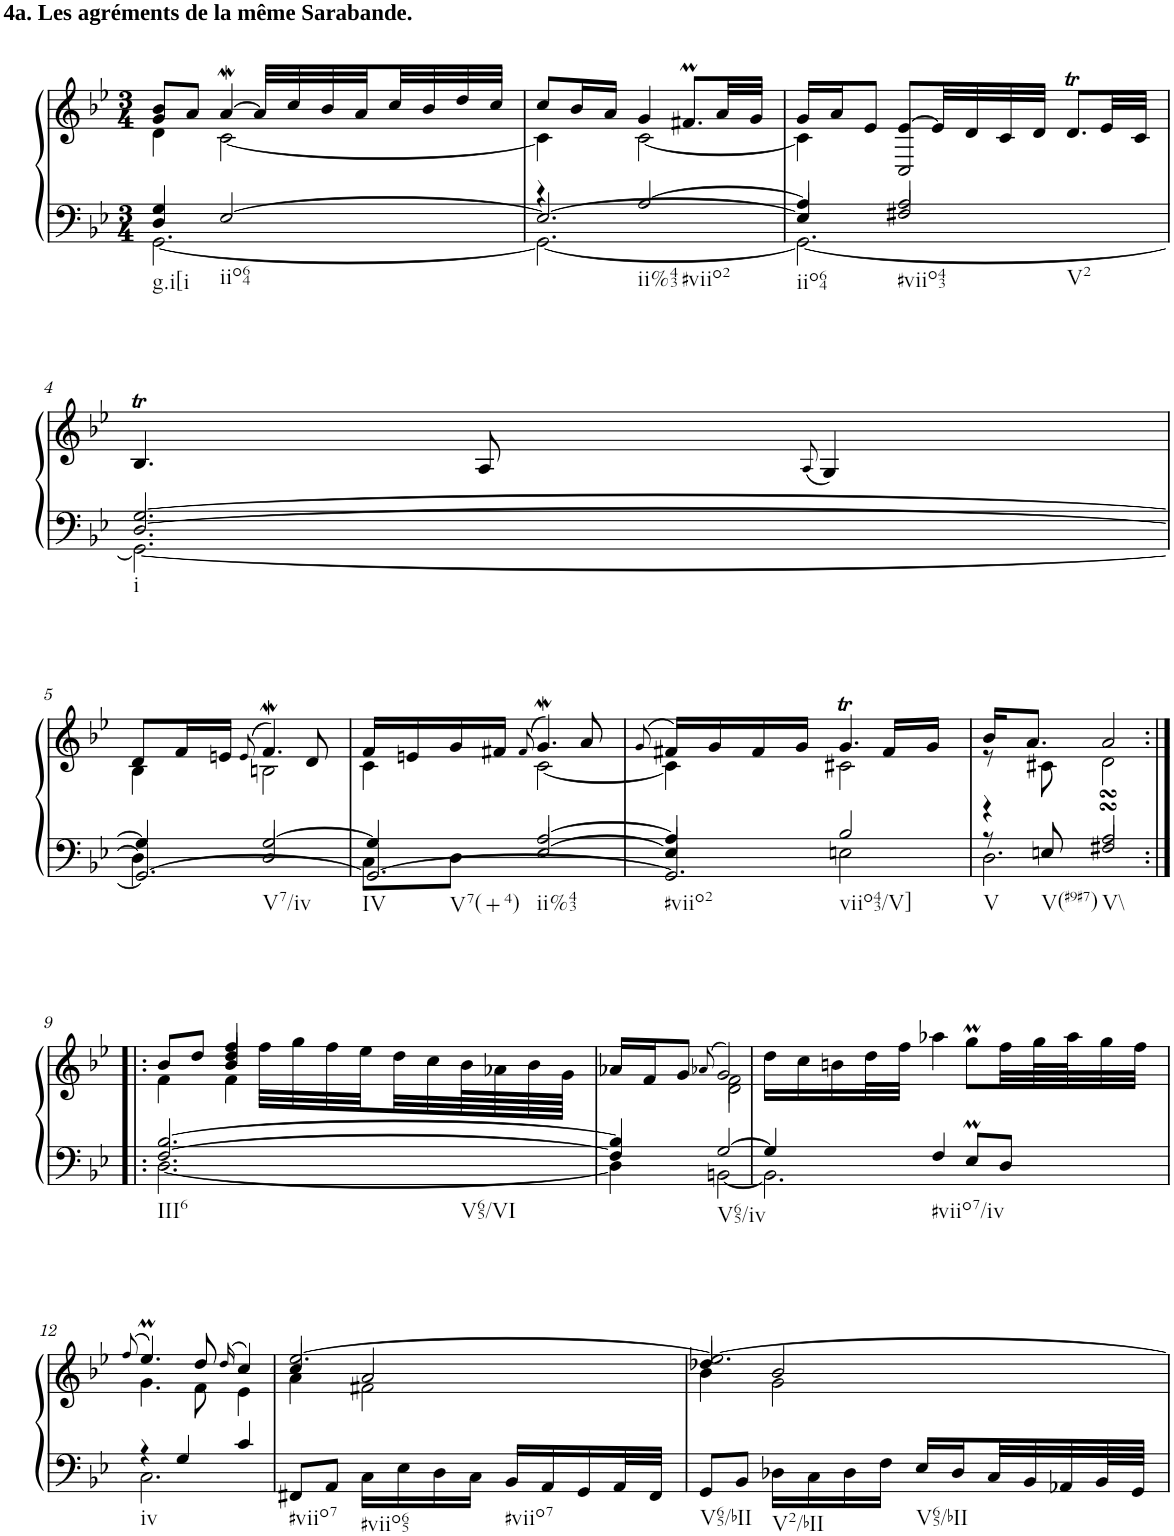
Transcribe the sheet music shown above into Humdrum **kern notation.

**kern	**kern
*part1	*part1
*staff2	*staff1
*I"unbenannt1	*
*clefF4	*clefG2
*k[b-e-]	*k[b-e-]
*M3/4	*M3/4
=1	=1
*^	*^
*	*^	*	*^
!	!	!	!LO:TX:a:B:t=4a. Les agréments de la même Sarabande.	!	!
!LO:TX:b:t=g.i[i	!	!	!	!	!
4G/	4D/	[2.GG\	8b-/L	4d\	4g/
.	.	.	8a/J	.	.
!LO:TX:b:t=iio64	!	!	!	!	!
4ryy	[2E-/	.	[4aW/	[2c\	2ryy
4ryy	.	.	32a/LLL]	.	.
.	.	.	32cc/	.	.
.	.	.	32b-/	.	.
.	.	.	32a/	.	.
.	.	.	32cc/	.	.
.	.	.	32b-/	.	.
.	.	.	32dd/	.	.
.	.	.	32cc/JJJ	.	.
*	*	*	*	*v	*v
=2	=2	=2	=2	=2
4r	2.E-/_	2.GG\_	8cc/L	4c\]
.	.	.	16b-/L	.
.	.	.	16a/JJ	.
!LO:TX:b:t=ii%43	!	!	!	!
!LO:TX:b:t=#viio2	!	!	!	!
[2A/	.	.	4g/	[2c\
.	.	.	8.f#Xm/L	.
.	.	.	32a/LL	.
.	.	.	32g/JJJ	.
=3	=3	=3	=3	=3
!LO:TX:b:t=iio64	!	!	!	!
4A/]	4E-/]	2.GG\_	16g/LL	4c\]
.	.	.	16a/J	.
.	.	.	8e-/J	.
!LO:TX:b:t=#viio43	!	!	!	!
!LO:TX:b:t=V2	!	!	!	!
2A/	2F#X/	.	[8e-/L	2C/
.	.	.	32e-/LL]	.
.	.	.	32d/	.
.	.	.	32c/	.
.	.	.	32d/JJJ	.
.	.	.	8.dt/L	.
.	.	.	32e-/LL	.
.	.	.	32c/JJJ	.
*	*	*	*v	*v
!!LO:LB:g=z
=4	=4	=4	=4
!LO:TX:b:t=i	!	!	!
[2.G/	[2.D/	2.GG\_	4.B-T/
.	.	.	8A/
.	.	.	(8qA/
.	.	.	4G/)
!!LO:LB:g=z
=5	=5	=5	=5
*	*	*	*^
4G/]	4D\]	2.GG/_	8d/L	4B-\
.	.	.	16f/L	.
.	.	.	16en/JJ	.
.	.	.	(8qe/	.
!LO:TX:b:t=V7/iv	!	!	!	!
[2G/	2D/	.	4.fW/)	2Bn\
.	.	.	8d/	.
=6	=6	=6	=6	=6
!LO:TX:b:t=IV	!	!	!	!
!LO:TX:b:t=V7(+4)	!	!	!	!
4G/]	8C\L	2.GG/_	16f/LL	4c\
.	.	.	16en/	.
.	8D\J	.	16g/	.
.	.	.	16f#X/JJ	.
.	.	.	(8qf#/	.
!LO:TX:b:t=ii%43	!	!	!	!
[2A/	[2E-/	.	4.gW/)	[2c\
.	.	.	8a/	.
=7	=7	=7	=7	=7
.	.	.	(8qg/	.
!LO:TX:b:t=#viio2	!	!	!	!
4A/]	4E-/]	2.GG/]	16f#X/LL)	4c\]
.	.	.	16g/	.
.	.	.	16f#/	.
.	.	.	16g/JJ	.
!LO:TX:b:t=viio43/V]	!	!	!	!
2B-/	2En\	.	4.gT/	2c#X\
.	.	.	16f#/LL	.
.	.	.	16g/JJ	.
=8	=8	=8	=8	=8
!LO:TX:b:t=V	!	!	!	!
!LO:TX:b:t=V(#9#7)	!	!	!	!
4r	8r	2.D\	16b-/KL	8r
.	.	.	8.a/J	.
.	8En/	.	.	8c#X\
!LO:TX:b:t=V\\	!	!	!	!
2A/	2F#XsSsS/	.	2a/	2dsSsS\
!!LO:LB:g=z
=9:|!|:	=9:|!|:	=9:|!|:	=9:|!|:	=9:|!|:
*	*	*	*^	*^
!LO:TX:b:t=III6	!	!	!	!	!	!
!LO:TX:b:t=V65/VI	!	!	!	!	!	!
[2.B-/	[2.F/	[2.D\	8b-/L	4f\	4ryy	4ryy
.	.	.	8dd/J	.	.	.
.	.	.	4ff/	4f\	4dd/	4b-/
.	.	.	32ff\LLL	4ryy	4ryy	4ryy
.	.	.	32gg\	.	.	.
.	.	.	32ff\	.	.	.
.	.	.	32ee-\	.	.	.
.	.	.	32dd\	.	.	.
.	.	.	32cc\	.	.	.
.	.	.	64b-\L	.	.	.
.	.	.	64a-X\	.	.	.
.	.	.	64b-\	.	.	.
.	.	.	64g\JJJJ	.	.	.
*	*	*	*	*	*v	*v
=10	=10	=10	=10	=10	=10
4B-/]	4F/]	4D\]	16a-X/LL	4ryy	4ryy
.	.	.	16f/J	.	.
.	.	.	8g/J	.	.
.	.	.	(8qa-X/	.	.
!LO:TX:b:t=V65/iv	!	!	!	!	!
[2G/	[2BBn\	2ryy	2g/)	2d\	2f\
*	*v	*v	*	*	*
*	*	*v	*v	*v
=11	=11	=11
4G/]	2.BB\]	16dd\LL
.	.	16cc\
.	.	16bn\
.	.	32dd\L
.	.	32ff\JJJ
!LO:TX:b:t=#viio7/iv	!	!
4F/	.	4aa-X\
8E-M/L	.	8ggM\L
8D/J	.	32ff\LL
.	.	64gg\L
.	.	64aa-\J
.	.	32gg\
.	.	32ff\JJJ
!!LO:LB:g=z
=12	=12	=12
.	.	(8qff/
*	*	*^
!LO:TX:b:t=iv	!	!	!
4r	2.C\	4.ee-M/)	4.g\
4G/	.	.	.
.	.	8dd/	8f\
.	.	(16qdd/	.
4c/	.	4cc/)	4e-\
*v	*v	*	*
=13	=13	=13
*	*	*^
!LO:TX:b:t=#viio7	!	!	!
8FF#X/L	[2.ee-/	4cc/	4a\
8AA/J	.	.	.
!LO:TX:b:t=#viio65	!	!	!
16C\LL	.	2a/	2f#X\
16E-\	.	.	.
16D\	.	.	.
16C\JJ	.	.	.
!LO:TX:b:t=#viio7	!	!	!
16BB-/LL	.	.	.
16AA/	.	.	.
16GG/	.	.	.
32AA/L	.	.	.
32FF#/JJJ	.	.	.
=14	=14	=14	=14
!LO:TX:b:t=V65/bII	!	!	!
8GG/L	2.ee-/_	4dd-X/	4b-\
8BB-/J	.	.	.
!LO:TX:b:t=V2/bII	!	!	!
16D-X\LL	.	2b-/	2g\
16C\	.	.	.
16D-\	.	.	.
16F\JJ	.	.	.
!LO:TX:b:t=V65/bII	!	!	!
16E-/LL	.	.	.
16D-/	.	.	.
32C/L	.	.	.
32BB-/	.	.	.
32AA-X/	.	.	.
64BB-/L	.	.	.
64GG/JJJJ	.	.	.
*	*v	*v	*v
=	=
*-	*-
